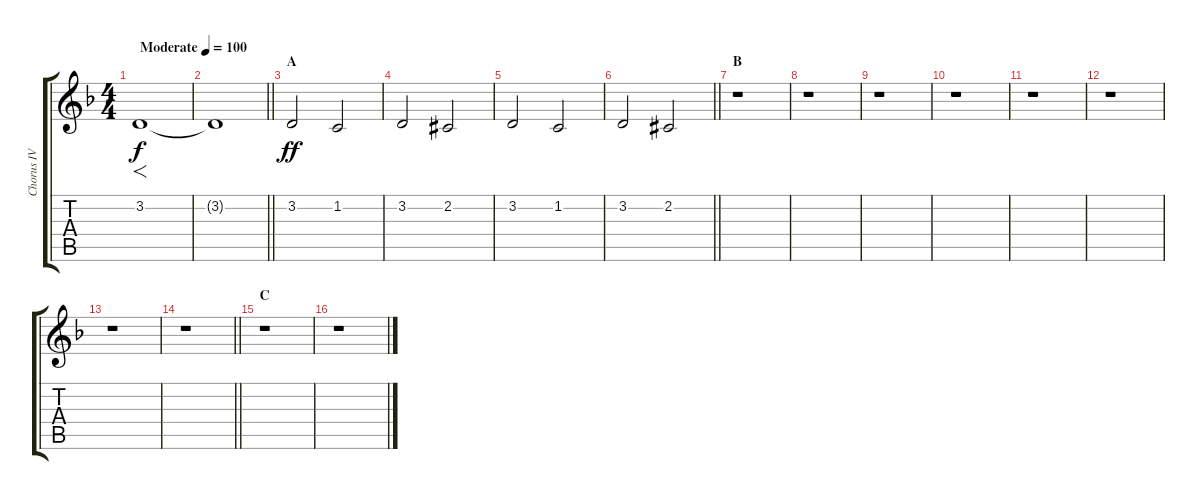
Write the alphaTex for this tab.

\track ("Chorus IV" "Chorus IV") {instrument voiceoohs}
\staff {score tabs}
\tuning (E4 B3 G3 D3 A2 E2) {hide}
\ts (4 4)
\tempo (100 "Moderate")
\clef g2
\ks f
3.2.1{f dy f instrument voiceoohs} |
\barLineRight lightlight
3.2{t}.1 |
\section ("" "A")
3.2.2{dy ff} 1.2.2 |
3.2.2 2.2{acc #}.2 |
3.2.2 1.2.2 |
\barLineRight lightlight
3.2.2 2.2{acc #}.2 |
\section ("" "B")
r.1 |
r.1 |
r.1 |
r.1 |
r.1 |
r.1 |
r.1 |
\barLineRight lightlight
r.1 |
\section ("" "C")
r.1 |
r.1
